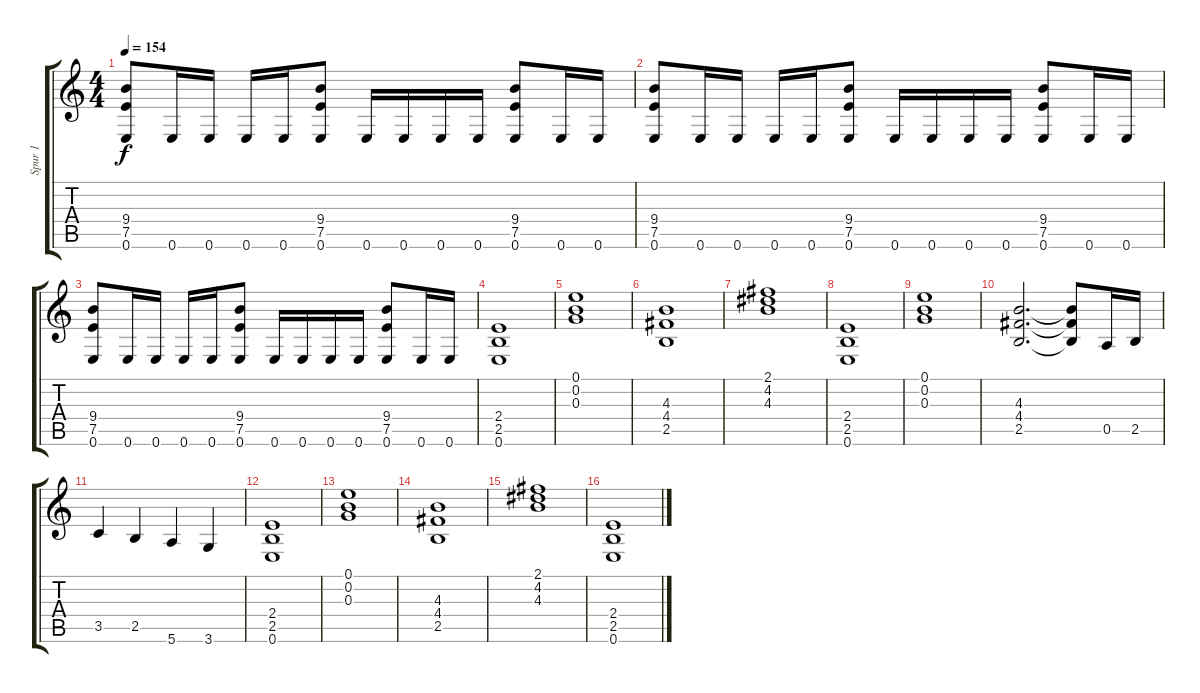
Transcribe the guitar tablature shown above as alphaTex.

\track ("Spur 1" "Spur 1") {instrument distortionguitar}
\staff {score tabs}
\tuning (E4 B3 G3 D3 A2 E2) {hide}
\ts (4 4)
\tempo 154
\clef g2
\ks c
(9.4 7.5 0.6).8{dy f} 0.6.16 0.6.16 0.6.16 0.6.16 (9.4 7.5 0.6).8 0.6.16 0.6.16 0.6.16 0.6.16 (9.4 7.5 0.6).8 0.6.16 0.6.16 |
(9.4 7.5 0.6).8 0.6.16 0.6.16 0.6.16 0.6.16 (9.4 7.5 0.6).8 0.6.16 0.6.16 0.6.16 0.6.16 (9.4 7.5 0.6).8 0.6.16 0.6.16 |
(9.4 7.5 0.6).8 0.6.16 0.6.16 0.6.16 0.6.16 (9.4 7.5 0.6).8 0.6.16 0.6.16 0.6.16 0.6.16 (9.4 7.5 0.6).8 0.6.16 0.6.16 |
(2.4 2.5 0.6).1 |
(0.1 0.2 0.3).1 |
(4.3 4.4 2.5).1 |
(2.1 4.2 4.3).1 |
(2.4 2.5 0.6).1 |
(0.1 0.2 0.3).1 |
(4.3 4.4 2.5).2{d} (4.3{t} 4.4{t} 2.5{t}).8 0.5.16 2.5.16 |
3.5.4 2.5.4 5.6.4 3.6.4 |
(2.4 2.5 0.6).1 |
(0.1 0.2 0.3).1 |
(4.3 4.4 2.5).1 |
(2.1 4.2 4.3).1 |
(2.4 2.5 0.6).1
